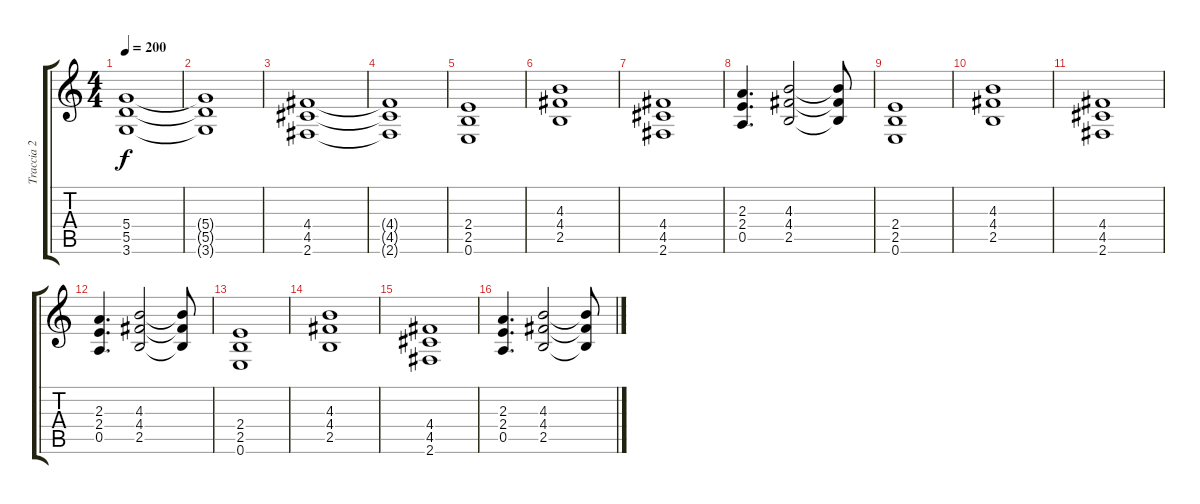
\track ("Traccia 2" "Traccia 2") {instrument overdrivenguitar}
\staff {score tabs}
\tuning (E4 B3 G3 D3 A2 E2) {hide}
\ts (4 4)
\tempo 200
\clef g2
\ks c
(5.4 5.5 3.6).1{dy f} |
(5.4{t} 5.5{t} 3.6{t}).1 |
(4.4 4.5 2.6).1 |
(4.4{t} 4.5{t} 2.6{t}).1 |
(2.4 2.5 0.6).1 |
(4.3 4.4 2.5).1 |
(4.4 4.5 2.6).1 |
(2.3 2.4 0.5).4{d} (4.3 4.4 2.5).2 (4.3{t} 4.4{t} 2.5{t}).8 |
(2.4 2.5 0.6).1 |
(4.3 4.4 2.5).1 |
(4.4 4.5 2.6).1 |
(2.3 2.4 0.5).4{d} (4.3 4.4 2.5).2 (4.3{t} 4.4{t} 2.5{t}).8 |
(2.4 2.5 0.6).1 |
(4.3 4.4 2.5).1 |
(4.4 4.5 2.6).1 |
(2.3 2.4 0.5).4{d} (4.3 4.4 2.5).2 (4.3{t} 4.4{t} 2.5{t}).8
